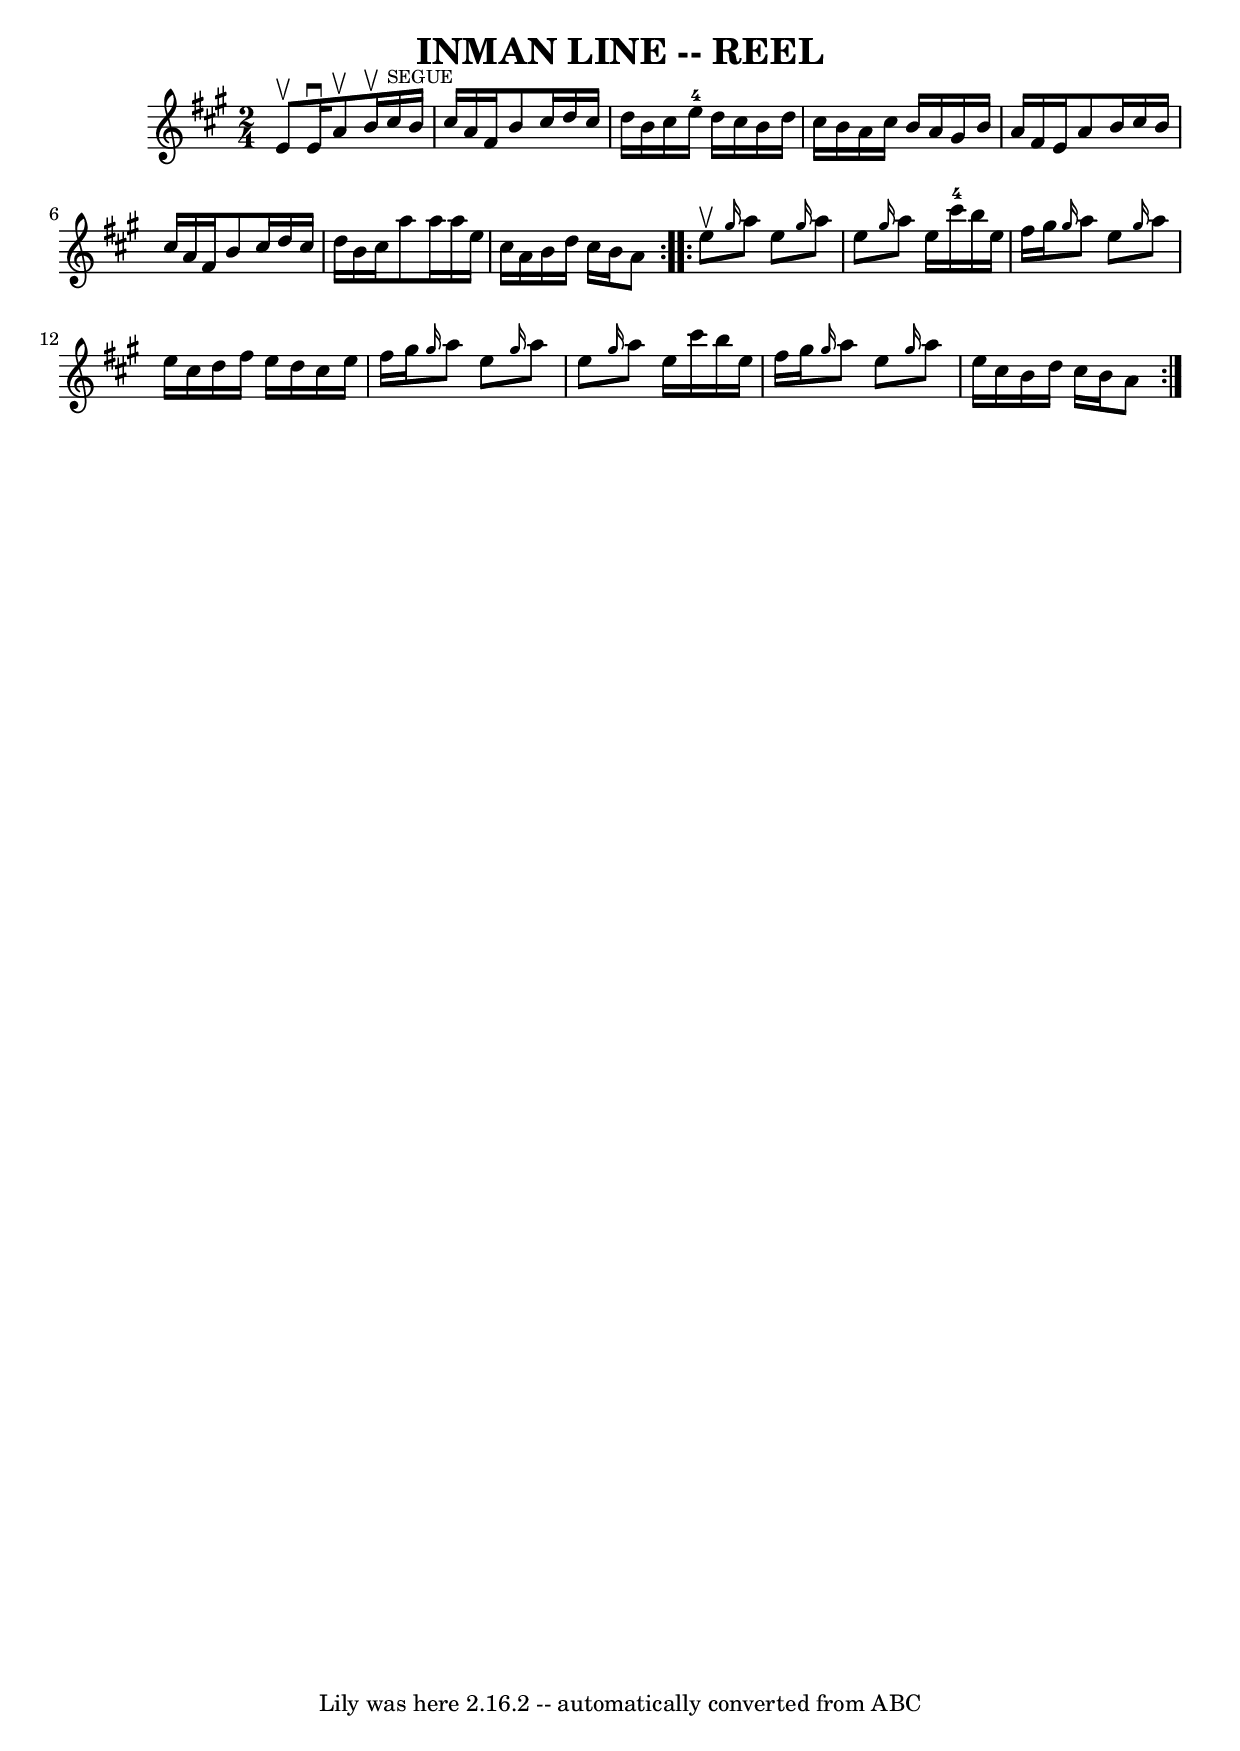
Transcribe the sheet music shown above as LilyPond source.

\version "2.7.40"
\include "Mammoth.ily"
\header {
	%% book = "Ryan's Mammoth Collection of Fiddle Tunes"
	crossRefNumber = "1"
	footnotes = ""
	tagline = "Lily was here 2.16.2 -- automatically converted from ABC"
	title = "INMAN LINE -- REEL"
}
voicedefault =  {
\set Score.defaultBarType = "empty"

\repeat volta 2 {
\time 2/4 \key a \major e'8^\upbow   |
 e'16^\downbow a'8 
^\upbow b'16^\upbow cis''16^\segue b'16 cis''16 a'16    
|
 fis'16 b'8 cis''16 d''16 cis''16 d''16 b'16    
|
 cis''16 e''16-4 d''16 cis''16 b'16 d''16 cis''16 
 b'16    |
 a'16 cis''16 b'16 a'16 gis'16 b'16 a'16 
 fis'16    |
 e'16 a'8 b'16 cis''16 b'16 cis''16    
a'16    |
 fis'16 b'8 cis''16 d''16 cis''16 d''16    
b'16    |
 cis''16 a''8 a''16 a''16 e''16 cis''16    
a'16    |
 b'16 d''16 cis''16 b'16 a'8    }     
\repeat volta 2 { e''8^\upbow   |
     \grace { gis''16  } a''8   
 e''8  \grace { gis''16  } a''8 e''8    |
 \grace { gis''16  } 
 a''8 e''16 cis'''16-4 b''16 e''16 fis''16 gis''16    
|
 \grace { gis''16  } a''8 e''8  \grace { gis''16  } a''8   
 e''16 cis''16    |
 d''16 fis''16 e''16 d''16 cis''16   
 e''16 fis''16 gis''16    |
     \grace { gis''16  } a''8    
e''8  \grace { gis''16  } a''8 e''8    |
 \grace { gis''16  }  
 a''8 e''16 cis'''16 b''16 e''16 fis''16 gis''16    |
 
\grace { gis''16  } a''8 e''8  \grace { gis''16  } a''8 e''16   
 cis''16    |
 b'16 d''16 cis''16 b'16 a'8    }   
}

\score{
    <<

	\context Staff="default"
	{
	    \voicedefault 
	}

    >>
	\layout {
	}
	\midi {}
}
